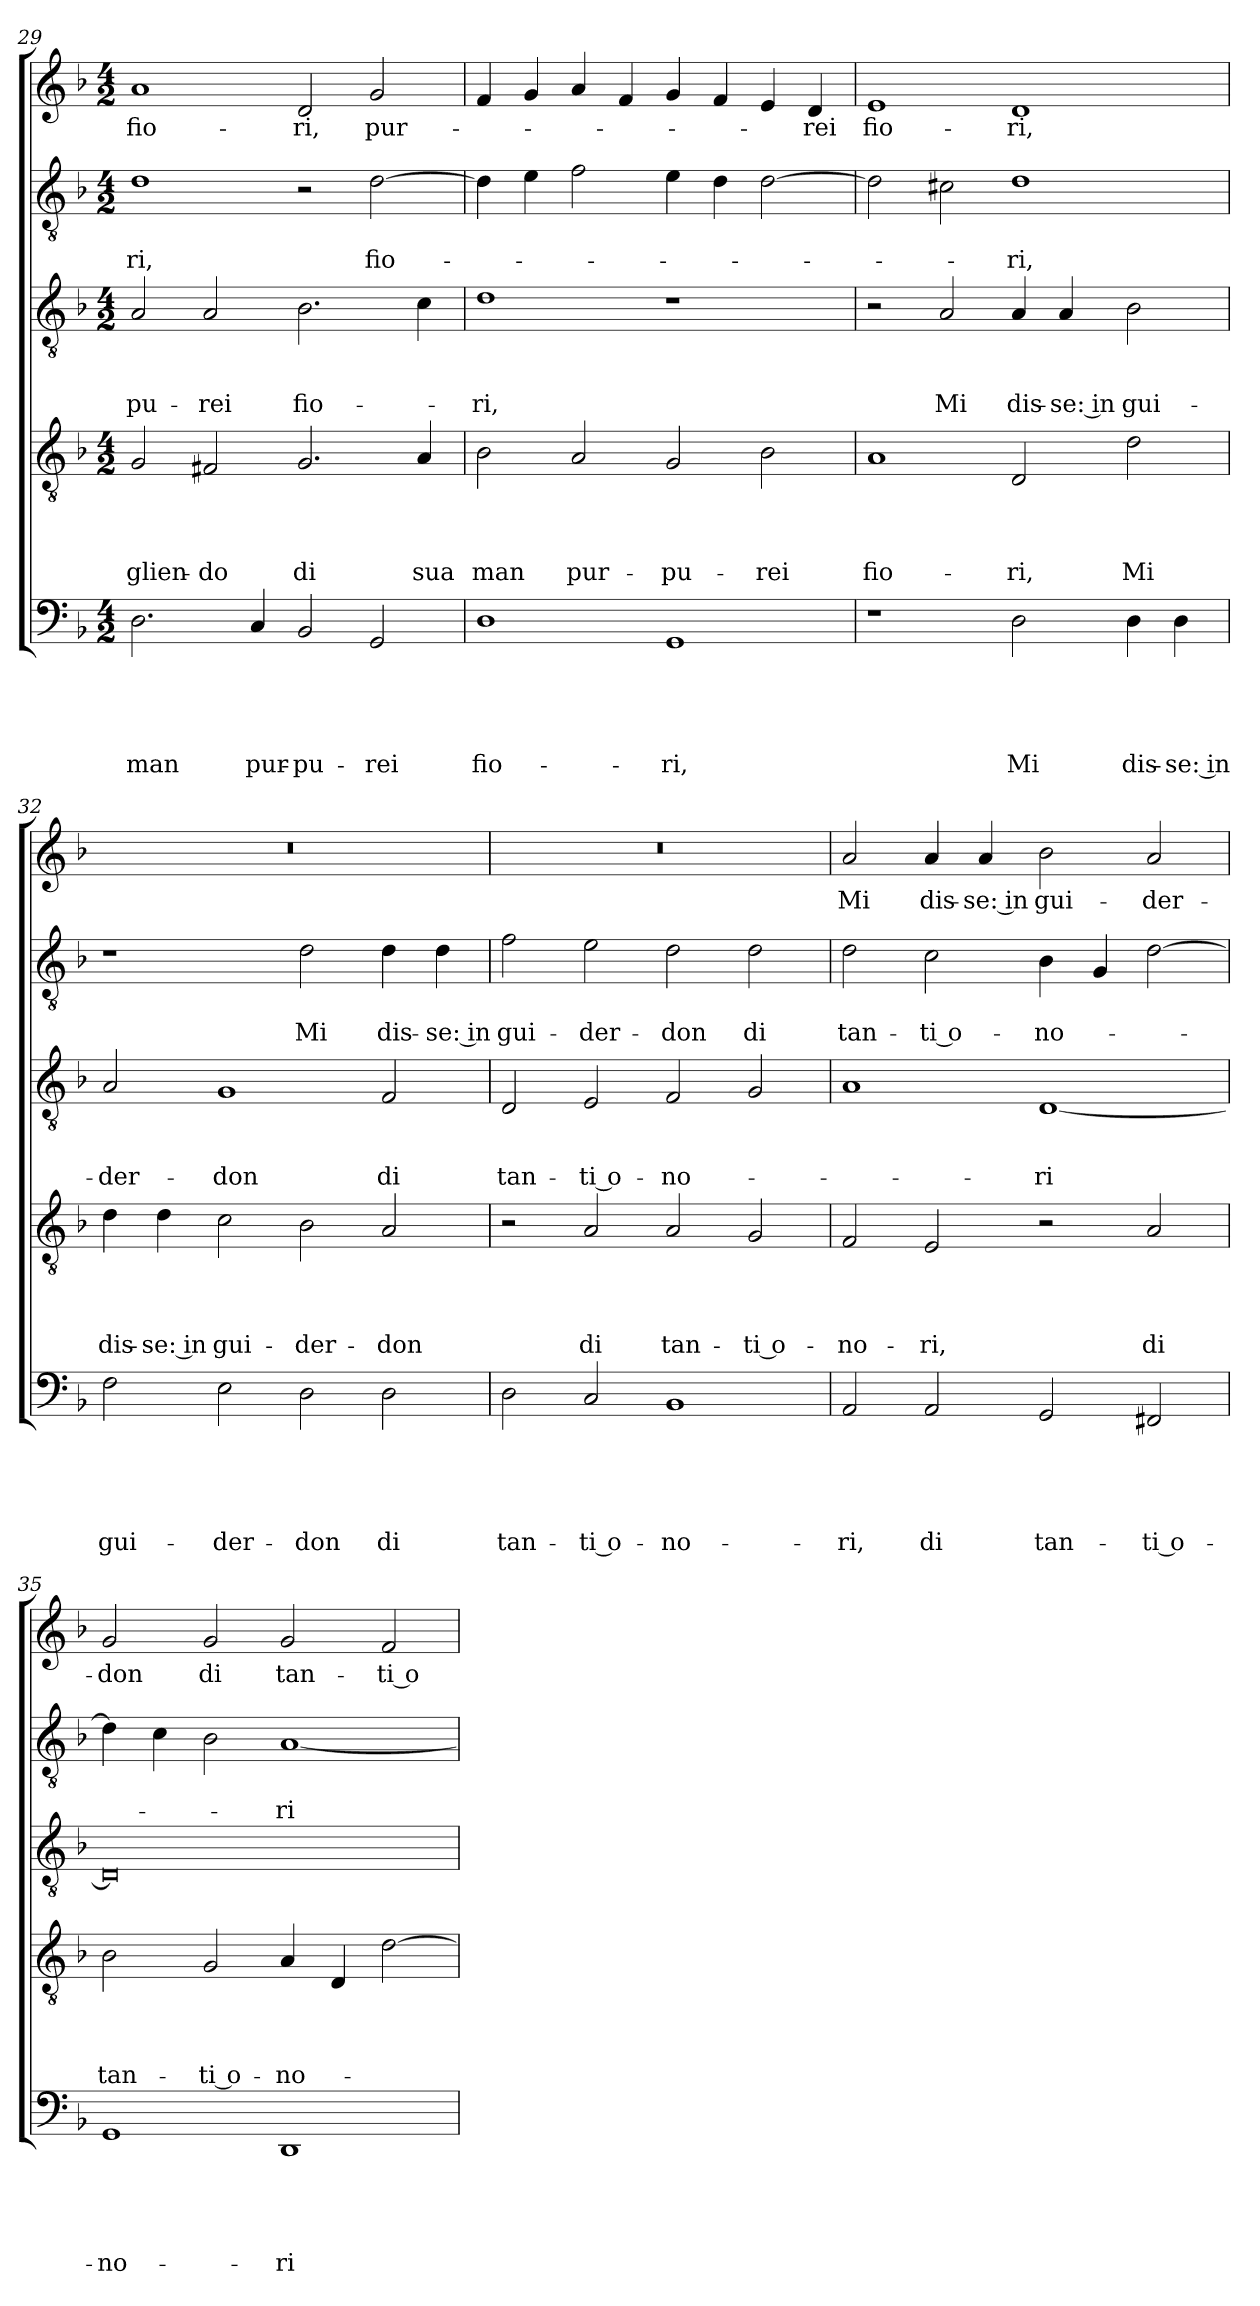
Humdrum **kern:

**kern	**text	**text	**text	**text	**text	**kern	**text	**text	**text	**text	**kern	**text	**text	**text	**kern	**text	**text	**kern	**text
*part5	*part5	*part5	*part5	*part5	*part5	*part4	*part4	*part4	*part4	*part4	*part3	*part3	*part3	*part3	*part2	*part2	*part2	*part1	*part1
*staff5	*staff5	*staff5	*staff5	*staff5	*staff5	*staff4	*staff4	*staff4	*staff4	*staff4	*staff3	*staff3	*staff3	*staff3	*staff2	*staff2	*staff2	*staff1	*staff1
*clefF4	*	*	*	*	*	*clefGv2	*	*	*	*	*clefGv2	*	*	*	*clefGv2	*	*	*clefG2	*
*k[b-]	*	*	*	*	*	*k[b-]	*	*	*	*	*k[b-]	*	*	*	*k[b-]	*	*	*k[b-]	*
*d:	*	*	*	*	*	*d:	*	*	*	*	*d:	*	*	*	*d:	*	*	*d:	*
*M4/2	*	*	*	*	*	*M4/2	*	*	*	*	*M4/2	*	*	*	*M4/2	*	*	*M4/2	*
=29	=29	=29	=29	=29	=29	=29	=29	=29	=29	=29	=29	=29	=29	=29	=29	=29	=29	=29	=29
!	!	!	!	!	!LO:LY:b	!	!	!	!	!LO:LY:b	!	!	!	!LO:LY:b	!	!	!LO:LY:b	!	!LO:LY:b
2.D\	.	.	.	.	man	2G/	.	.	.	-glien-	2A/	.	.	-pu-	1d	.	-ri,	1a	fio-
!	!	!	!	!	!	!	!	!	!	!LO:LY:b	!	!	!	!LO:LY:b	!	!	!	!	!
.	.	.	.	.	.	2F#X/	.	.	.	-do	2A/	.	.	-rei	.	.	.	.	.
!	!	!	!	!	!LO:LY:b	!	!	!	!	!	!	!	!	!	!	!	!	!	!
4C/	.	.	.	.	pur-	.	.	.	.	.	.	.	.	.	.	.	.	.	.
!	!	!	!	!	!LO:LY:b	!	!	!	!	!LO:LY:b	!	!	!	!LO:LY:b	!	!	!	!	!LO:LY:b
2BB-/	.	.	.	.	-pu-	2.G/	.	.	.	di	2.B-\	.	.	fio-	2r	.	.	2d/	-ri,
!	!	!	!	!	!LO:LY:b	!	!	!	!	!	!	!	!	!	!	!	!LO:LY:b	!	!LO:LY:b
2GG/	.	.	.	.	-rei	.	.	.	.	.	.	.	.	.	[2d\	.	fio-	2g/	pur-
!	!	!	!	!	!	!	!	!	!	!LO:LY:b	!	!	!	!	!	!	!	!	!
.	.	.	.	.	.	4A/	.	.	.	sua	4c\	.	.	.	.	.	.	.	.
!!LO:PB:g=z
=30	=30	=30	=30	=30	=30	=30	=30	=30	=30	=30	=30	=30	=30	=30	=30	=30	=30	=30	=30
!	!	!	!	!	!LO:LY:b	!	!	!	!	!LO:LY:b	!	!	!	!LO:LY:b	!	!	!	!	!
1D	.	.	.	.	fio-	2B-\	.	.	.	man	1d	.	.	-ri,	4d\]	.	.	4f/	.
.	.	.	.	.	.	.	.	.	.	.	.	.	.	.	4e\	.	.	4g/	.
!	!	!	!	!	!	!	!	!	!	!LO:LY:b	!	!	!	!	!	!	!	!	!
.	.	.	.	.	.	2A/	.	.	.	pur-	.	.	.	.	2f\	.	.	4a/	.
.	.	.	.	.	.	.	.	.	.	.	.	.	.	.	.	.	.	4f/	.
!	!	!	!	!	!LO:LY:b	!	!	!	!	!LO:LY:b	!	!	!	!	!	!	!	!	!
1GG	.	.	.	.	-ri,	2G/	.	.	.	-pu-	1r	.	.	.	4e\	.	.	4g/	.
.	.	.	.	.	.	.	.	.	.	.	.	.	.	.	4d\	.	.	4f/	.
!	!	!	!	!	!	!	!	!	!	!LO:LY:b	!	!	!	!	!	!	!	!	!
.	.	.	.	.	.	2B-\	.	.	.	-rei	.	.	.	.	[2d\	.	.	4e/	.
!	!	!	!	!	!	!	!	!	!	!	!	!	!	!	!	!	!	!	!LO:LY:b
.	.	.	.	.	.	.	.	.	.	.	.	.	.	.	.	.	.	4d/	-rei
=31	=31	=31	=31	=31	=31	=31	=31	=31	=31	=31	=31	=31	=31	=31	=31	=31	=31	=31	=31
!	!	!	!	!	!	!	!	!	!	!LO:LY:b	!	!	!	!	!	!	!	!	!LO:LY:b
1r	.	.	.	.	.	1A	.	.	.	fio-	2r	.	.	.	2d\]	.	.	1e	fio-
!	!	!	!	!	!	!	!	!	!	!	!	!	!	!LO:LY:b	!	!	!	!	!
.	.	.	.	.	.	.	.	.	.	.	2A/	.	.	Mi	2c#X\	.	.	.	.
!	!	!	!	!	!LO:LY:b	!	!	!	!	!LO:LY:b	!	!	!	!LO:LY:b	!	!	!LO:LY:b	!	!LO:LY:b
2D\	.	.	.	.	Mi	2D/	.	.	.	-ri,	4A/	.	.	dis-	1d	.	-ri,	1d	-ri,
!	!	!	!	!	!	!	!	!	!	!	!	!	!	!LO:LY:b	!	!	!	!	!
.	.	.	.	.	.	.	.	.	.	.	4A/	.	.	-se: in	.	.	.	.	.
!	!	!	!	!	!LO:LY:b	!	!	!	!	!LO:LY:b	!	!	!	!LO:LY:b	!	!	!	!	!
4D\	.	.	.	.	dis-	2d\	.	.	.	Mi	2B-\	.	.	gui-	.	.	.	.	.
!	!	!	!	!	!LO:LY:b	!	!	!	!	!	!	!	!	!	!	!	!	!	!
4D\	.	.	.	.	-se: in	.	.	.	.	.	.	.	.	.	.	.	.	.	.
=32	=32	=32	=32	=32	=32	=32	=32	=32	=32	=32	=32	=32	=32	=32	=32	=32	=32	=32	=32
!	!	!	!	!	!LO:LY:b	!	!	!	!	!LO:LY:b	!	!	!	!LO:LY:b	!	!	!	!	!
2F\	.	.	.	.	gui-	4d\	.	.	.	dis-	2A/	.	.	-der-	1r	.	.	0r	.
!	!	!	!	!	!	!	!	!	!	!LO:LY:b	!	!	!	!	!	!	!	!	!
.	.	.	.	.	.	4d\	.	.	.	-se: in	.	.	.	.	.	.	.	.	.
!	!	!	!	!	!LO:LY:b	!	!	!	!	!LO:LY:b	!	!	!	!LO:LY:b	!	!	!	!	!
2E\	.	.	.	.	-der-	2c\	.	.	.	gui-	1G	.	.	-don	.	.	.	.	.
!	!	!	!	!	!LO:LY:b	!	!	!	!	!LO:LY:b	!	!	!	!	!	!	!LO:LY:b	!	!
2D\	.	.	.	.	-don	2B-\	.	.	.	-der-	.	.	.	.	2d\	.	Mi	.	.
!	!	!	!	!	!LO:LY:b	!	!	!	!	!LO:LY:b	!	!	!	!LO:LY:b	!	!	!LO:LY:b	!	!
2D\	.	.	.	.	di	2A/	.	.	.	-don	2F/	.	.	di	4d\	.	dis-	.	.
!	!	!	!	!	!	!	!	!	!	!	!	!	!	!	!	!	!LO:LY:b	!	!
.	.	.	.	.	.	.	.	.	.	.	.	.	.	.	4d\	.	-se: in	.	.
=33	=33	=33	=33	=33	=33	=33	=33	=33	=33	=33	=33	=33	=33	=33	=33	=33	=33	=33	=33
!	!	!	!	!	!LO:LY:b	!	!	!	!	!	!	!	!	!LO:LY:b	!	!	!LO:LY:b	!	!
2D\	.	.	.	.	tan-	2r	.	.	.	.	2D/	.	.	tan-	2f\	.	gui-	0r	.
!	!	!	!	!	!LO:LY:b	!	!	!	!	!LO:LY:b	!	!	!	!LO:LY:b	!	!	!LO:LY:b	!	!
2C/	.	.	.	.	-ti o-	2A/	.	.	.	di	2E/	.	.	-ti o-	2e\	.	-der-	.	.
!	!	!	!	!	!LO:LY:b	!	!	!	!	!LO:LY:b	!	!	!	!LO:LY:b	!	!	!LO:LY:b	!	!
1BB-	.	.	.	.	-no-	2A/	.	.	.	tan-	2F/	.	.	-no-	2d\	.	-don	.	.
!	!	!	!	!	!	!	!	!	!	!LO:LY:b	!	!	!	!	!	!	!LO:LY:b	!	!
.	.	.	.	.	.	2G/	.	.	.	-ti o-	2G/	.	.	.	2d\	.	di	.	.
=34	=34	=34	=34	=34	=34	=34	=34	=34	=34	=34	=34	=34	=34	=34	=34	=34	=34	=34	=34
!	!	!	!	!	!LO:LY:b	!	!	!	!	!LO:LY:b	!	!	!	!	!	!	!LO:LY:b	!	!LO:LY:b
2AA/	.	.	.	.	-ri,	2F/	.	.	.	-no-	1A	.	.	.	2d\	.	tan-	2a/	Mi
!	!	!	!	!	!LO:LY:b	!	!	!	!	!LO:LY:b	!	!	!	!	!	!	!LO:LY:b	!	!LO:LY:b
2AA/	.	.	.	.	di	2E/	.	.	.	-ri,	.	.	.	.	2c\	.	-ti o-	4a/	dis-
!	!	!	!	!	!	!	!	!	!	!	!	!	!	!	!	!	!	!	!LO:LY:b
.	.	.	.	.	.	.	.	.	.	.	.	.	.	.	.	.	.	4a/	-se: in
!	!	!	!	!	!LO:LY:b	!	!	!	!	!	!	!	!	!LO:LY:b	!	!	!LO:LY:b	!	!LO:LY:b
2GG/	.	.	.	.	tan-	2r	.	.	.	.	[1D	.	.	-ri	4B-\	.	-no-	2b-\	gui-
.	.	.	.	.	.	.	.	.	.	.	.	.	.	.	4G/	.	.	.	.
!	!	!	!	!	!LO:LY:b	!	!	!	!	!LO:LY:b	!	!	!	!	!	!	!	!	!LO:LY:b
2FF#X/	.	.	.	.	-ti o-	2A/	.	.	.	di	.	.	.	.	[2d\	.	.	2a/	-der-
!!LO:LB:g=z
=35	=35	=35	=35	=35	=35	=35	=35	=35	=35	=35	=35	=35	=35	=35	=35	=35	=35	=35	=35
!	!	!	!	!	!LO:LY:b	!	!	!	!	!LO:LY:b	!	!	!	!	!	!	!	!	!LO:LY:b
1GG	.	.	.	.	-no-	2B-\	.	.	.	tan-	0D]	.	.	.	4d\]	.	.	2g/	-don
.	.	.	.	.	.	.	.	.	.	.	.	.	.	.	4c\	.	.	.	.
!	!	!	!	!	!	!	!	!	!	!LO:LY:b	!	!	!	!	!	!	!	!	!LO:LY:b
.	.	.	.	.	.	2G/	.	.	.	-ti o-	.	.	.	.	2B-\	.	.	2g/	di
!	!	!	!	!	!LO:LY:b	!	!	!	!	!LO:LY:b	!	!	!	!	!	!	!LO:LY:b	!	!LO:LY:b
1DD	.	.	.	.	-ri	4A/	.	.	.	-no-	.	.	.	.	[1A	.	-ri	2g/	tan-
.	.	.	.	.	.	4D/	.	.	.	.	.	.	.	.	.	.	.	.	.
!	!	!	!	!	!	!	!	!	!	!	!	!	!	!	!	!	!	!	!LO:LY:b
.	.	.	.	.	.	[2d\	.	.	.	.	.	.	.	.	.	.	.	2f/	-ti o-
=	=	=	=	=	=	=	=	=	=	=	=	=	=	=	=	=	=	=	=
*-	*-	*-	*-	*-	*-	*-	*-	*-	*-	*-	*-	*-	*-	*-	*-	*-	*-	*-	*-
